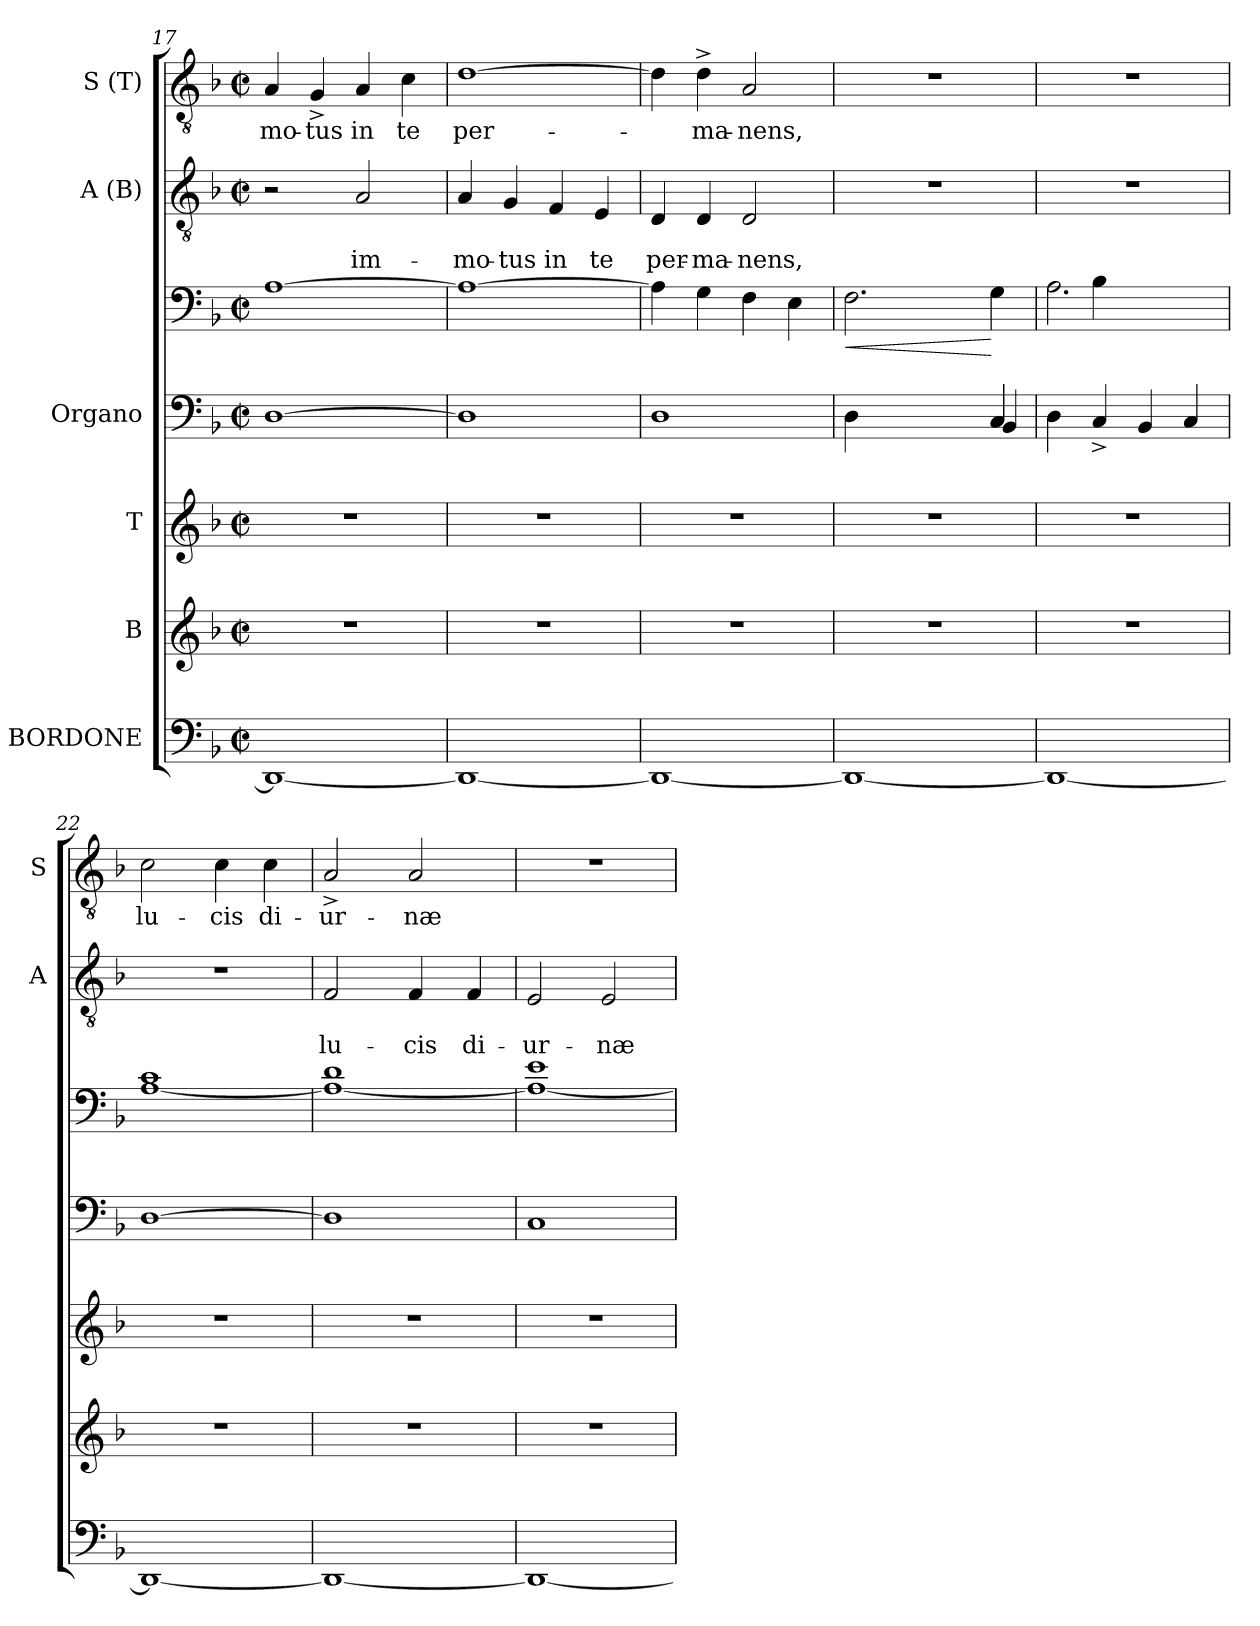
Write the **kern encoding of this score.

**kern	**kern	**kern	**kern	**kern	**dynam	**kern	**text	**text	**kern	**text
*part6	*part5	*part4	*part3	*part3	*part3	*part2	*part2	*part2	*part1	*part1
*staff7	*staff6	*staff5	*staff4	*staff3	*staff3/4	*staff2	*staff2	*staff2	*staff1	*staff1
*I"BORDONE	*I"B	*I"T	*I"Organo	*	*	*I"A (B)	*	*	*I"S (T)	*
*	*	*	*	*	*	*I'A	*	*	*I'S	*
*clefF4	*clefG2	*clefG2	*clefF4	*clefF4	*	*clefGv2	*	*	*clefGv2	*
*k[b-]	*k[b-]	*k[b-]	*k[b-]	*k[b-]	*	*k[b-]	*	*	*k[b-]	*
*F:	*F:	*F:	*F:	*F:	*	*F:	*	*	*F:	*
*M2/2	*M2/2	*M2/2	*M2/2	*M2/2	*	*M2/2	*	*	*M2/2	*
*met(c|)	*met(c|)	*met(c|)	*met(c|)	*met(c|)	*	*met(c|)	*	*	*met(c|)	*
=17	=17	=17	=17	=17	=17	=17	=17	=17	=17	=17
!	!	!	!	!	!	!	!	!	!	!LO:LY:b
1DD_	1r	1r	[>1D	[>1A	.	2r	.	.	4A/	-mo-
!	!	!	!	!	!	!	!	!	!	!LO:LY:b
.	.	.	.	.	.	.	.	.	4G^</	-tus
!	!	!	!	!	!	!	!	!LO:LY:b	!	!LO:LY:b
.	.	.	.	.	.	2A/	.	im-	4A/	in
!	!	!	!	!	!	!	!	!	!	!LO:LY:b
.	.	.	.	.	.	.	.	.	4c\	te
!!LO:LB:g=z
=18	=18	=18	=18	=18	=18	=18	=18	=18	=18	=18
!	!	!	!	!	!	!	!	!LO:LY:b	!	!LO:LY:b
1DD_	1r	1r	1D]	1A_	.	4A/	.	-mo-	[>1d	per-
!	!	!	!	!	!	!	!	!LO:LY:b	!	!
.	.	.	.	.	.	4G/	.	-tus	.	.
!	!	!	!	!	!	!	!	!LO:LY:b	!	!
.	.	.	.	.	.	4F/	.	in	.	.
!	!	!	!	!	!	!	!	!LO:LY:b	!	!
.	.	.	.	.	.	4E/	.	te	.	.
=19	=19	=19	=19	=19	=19	=19	=19	=19	=19	=19
!	!	!	!	!	!	!	!	!LO:LY:b	!	!
1DD_	1r	1r	1D	4A\]	.	4D/	.	per-	4d\]	.
!	!	!	!	!	!	!	!	!LO:LY:b	!	!LO:LY:b
.	.	.	.	4G\	.	4D/	.	-ma-	4d^>\	-ma-
!	!	!	!	!	!	!	!	!LO:LY:b	!	!LO:LY:b
.	.	.	.	4F\	.	2D/	.	-nens,	2A/	-nens,
.	.	.	.	4E\	.	.	.	.	.	.
=20	=20	=20	=20	=20	=20	=20	=20	=20	=20	=20
*	*	*	*^	*^	*	*	*	*	*	*
*	*	*	*	*^	*	*	*	*	*	*	*	*
!	!	!	!	!	!	!	!	!LO:HP:b	!	!	!	!	!
1DD_	1r	1r	4D\	2.ryy	2.ryy	32ryy	2.F\	<	1r	.	.	1r	.
.	.	.	.	.	.	2ryy	.	.	.	.	.	.	.
.	.	.	2ryy	.	.	.	.	.	.	.	.	.	.
.	.	.	.	.	.	8..ryy	.	.	.	.	.	.	.
.	.	.	4C/	4BB-/	4C/	4ryy	4G\	[	.	.	.	.	.
*	*	*	*v	*v	*v	*	*	*	*	*	*	*	*
=21	=21	=21	=21	=21	=21	=21	=21	=21	=21	=21	=21
1DD_	1r	1r	4D\	2.A\	4ryy	.	1r	.	.	1r	.
.	.	.	4C^</	.	4B-\	.	.	.	.	.	.
.	.	.	4BB-/	.	4ryy	.	.	.	.	.	.
.	.	.	4C/	4ryy	4ryy	.	.	.	.	.	.
=22	=22	=22	=22	=22	=22	=22	=22	=22	=22	=22	=22
!	!	!	!	!	!	!	!	!	!	!	!LO:LY:b
*	*	*	*	*v	*v	*	*	*	*	*	*
1DD_	1r	1r	[>1D	[<1A 1c	.	1r	.	.	2c\	lu-
!	!	!	!	!	!	!	!	!	!	!LO:LY:b
.	.	.	.	.	.	.	.	.	4c\	-cis
!	!	!	!	!	!	!	!	!	!	!LO:LY:b
.	.	.	.	.	.	.	.	.	4c\	di-
=23	=23	=23	=23	=23	=23	=23	=23	=23	=23	=23
!	!	!	!	!	!	!	!	!LO:LY:b	!	!LO:LY:b
*	*	*	*	*	*	*^	*	*	*	*
1DD_	1r	1r	1D]	1A_ 1d	.	2F/	32ryy	.	lu-	2A^</	-ur-
.	.	.	.	.	.	.	2ryy	.	.	.	.
!	!	!	!	!	!	!	!	!	!LO:LY:b	!	!LO:LY:b
.	.	.	.	.	.	4F/	.	.	-cis	2A/	-næ
.	.	.	.	.	.	.	4...ryy	.	.	.	.
!	!	!	!	!	!	!	!	!	!LO:LY:b	!	!
.	.	.	.	.	.	4F/	.	.	di-	.	.
=24	=24	=24	=24	=24	=24	=24	=24	=24	=24	=24	=24
!	!	!	!	!	!	!	!	!	!LO:LY:b	!	!
*	*	*	*	*	*	*v	*v	*	*	*	*
1DD_	1r	1r	1C	1A_ 1e	.	2E/	.	-ur-	1r	.
!	!	!	!	!	!	!	!	!LO:LY:b	!	!
.	.	.	.	.	.	2E/	.	-næ	.	.
=	=	=	=	=	=	=	=	=	=	=
*-	*-	*-	*-	*-	*-	*-	*-	*-	*-	*-
